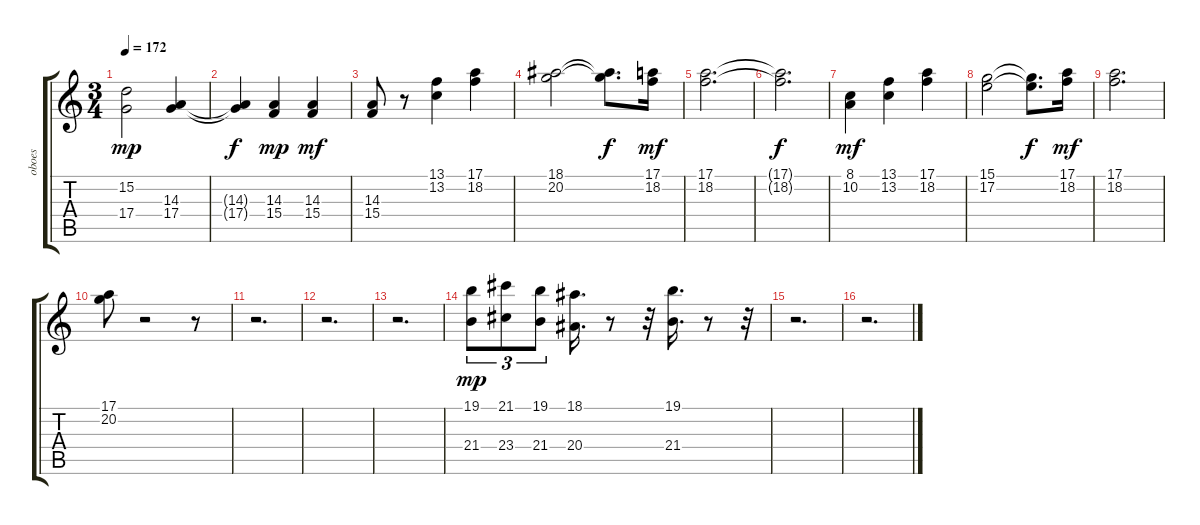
\track ("oboes" "oboes") {instrument oboe}
\staff {score tabs}
\tuning (E4 B3 G3 D3 A2 E2) {hide}
\ts (3 4)
\tempo 172
\clef g2
\ks c
(15.2 17.4).2{dy mp} (14.3 17.4).4 |
(14.3{t} 17.4{t}).4{dy f} (14.3 15.4).4{dy mp} (14.3 15.4).4{dy mf} |
(14.3 15.4).8 r.8 (13.1 13.2).4 (17.1 18.2).4 |
(18.1 20.2).2 (18.1{t} 20.2{t}).8{d dy f} (17.1 18.2).16{dy mf} |
(17.1 18.2).2{d} |
(17.1{t} 18.2{t}).2{d dy f} |
(8.1 10.2).4{dy mf} (13.1 13.2).4 (17.1 18.2).4 |
(15.1 17.2).2 (15.1{t} 17.2{t}).8{d dy f} (17.1 18.2).16{dy mf} |
(17.1 18.2).2{d} |
(17.1 20.2).8 r.2 r.8 |
r.2{d} |
r.2{d} |
r.2{d} |
(19.1 21.4).8{tu (3 2) dy mp} (21.1 23.4).8{tu (3 2)} (19.1 21.4).8{tu (3 2)} (18.1 20.4).16{d} r.8 r.32 (19.1 21.4).16{d} r.8 r.32 |
r.2{d} |
r.2{d}
